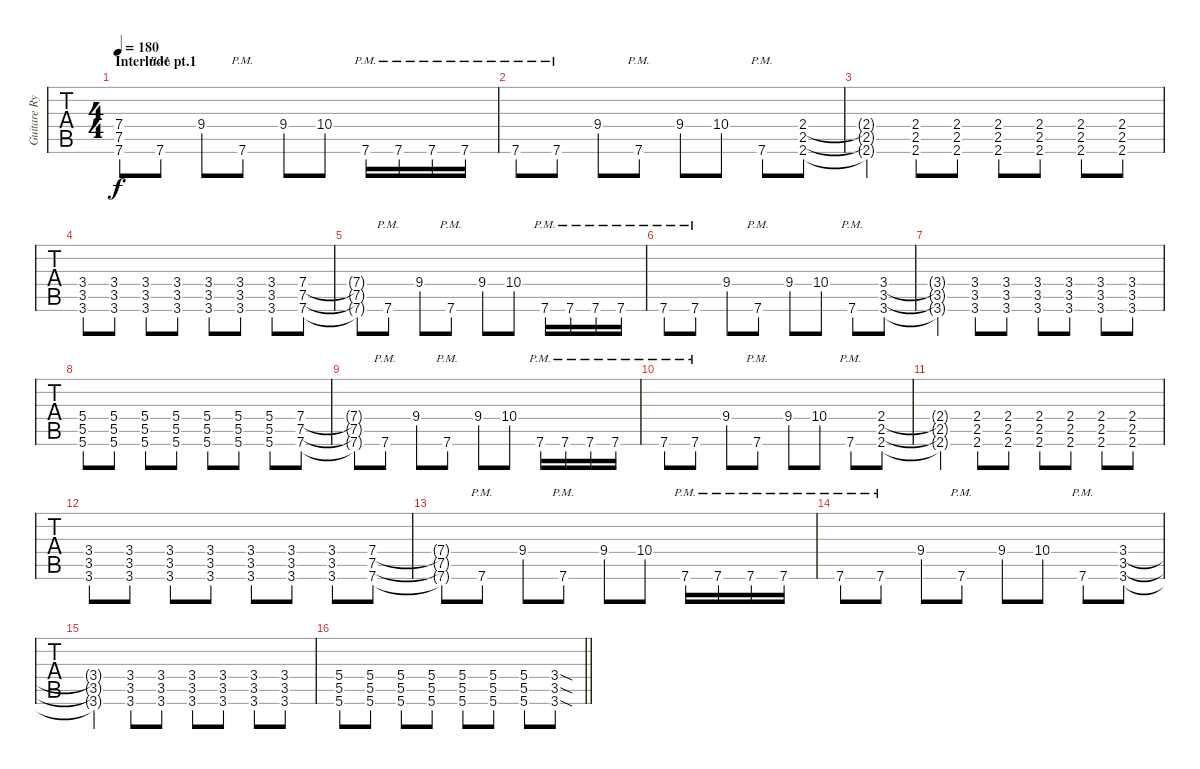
\track ("Guitare Rythm 1" "Guitare Ry") {instrument distortionguitar}
\staff {tabs}
\tuning (D4 A3 F3 C3 G2 C2) {hide}
\ts (4 4)
\section ("" "Interlude pt.1")
\tempo 180
\clef g2
\ks c
(7.4{t} 7.5{t} 7.6{t}).8{dy f} 7.6{pm}.8 9.4.8 7.6{pm}.8 9.4.8 10.4.8 7.6{pm}.16 7.6{pm}.16 7.6{pm}.16 7.6{pm}.16 |
7.6{pm}.8 7.6{pm}.8 9.4.8 7.6{pm}.8 9.4.8 10.4.8 7.6{pm}.8 (2.4 2.5 2.6).8 |
(2.4{t} 2.5{t} 2.6{t}).4 (2.4 2.5 2.6).8 (2.4 2.5 2.6).8 (2.4 2.5 2.6).8 (2.4 2.5 2.6).8 (2.4 2.5 2.6).8 (2.4 2.5 2.6).8 |
(3.4 3.5 3.6).8 (3.4 3.5 3.6).8 (3.4 3.5 3.6).8 (3.4 3.5 3.6).8 (3.4 3.5 3.6).8 (3.4 3.5 3.6).8 (3.4 3.5 3.6).8 (7.4 7.5 7.6).8 |
(7.4{t} 7.5{t} 7.6{t}).8 7.6{pm}.8 9.4.8 7.6{pm}.8 9.4.8 10.4.8 7.6{pm}.16 7.6{pm}.16 7.6{pm}.16 7.6{pm}.16 |
7.6{pm}.8 7.6{pm}.8 9.4.8 7.6{pm}.8 9.4.8 10.4.8 7.6{pm}.8 (3.4 3.5 3.6).8 |
(3.4{t} 3.5{t} 3.6{t}).4 (3.4 3.5 3.6).8 (3.4 3.5 3.6).8 (3.4 3.5 3.6).8 (3.4 3.5 3.6).8 (3.4 3.5 3.6).8 (3.4 3.5 3.6).8 |
(5.4 5.5 5.6).8 (5.4 5.5 5.6).8 (5.4 5.5 5.6).8 (5.4 5.5 5.6).8 (5.4 5.5 5.6).8 (5.4 5.5 5.6).8 (5.4 5.5 5.6).8 (7.4 7.5 7.6).8 |
(7.4{t} 7.5{t} 7.6{t}).8 7.6{pm}.8 9.4.8 7.6{pm}.8 9.4.8 10.4.8 7.6{pm}.16 7.6{pm}.16 7.6{pm}.16 7.6{pm}.16 |
7.6{pm}.8 7.6{pm}.8 9.4.8 7.6{pm}.8 9.4.8 10.4.8 7.6{pm}.8 (2.4 2.5 2.6).8 |
(2.4{t} 2.5{t} 2.6{t}).4 (2.4 2.5 2.6).8 (2.4 2.5 2.6).8 (2.4 2.5 2.6).8 (2.4 2.5 2.6).8 (2.4 2.5 2.6).8 (2.4 2.5 2.6).8 |
(3.4 3.5 3.6).8 (3.4 3.5 3.6).8 (3.4 3.5 3.6).8 (3.4 3.5 3.6).8 (3.4 3.5 3.6).8 (3.4 3.5 3.6).8 (3.4 3.5 3.6).8 (7.4 7.5 7.6).8 |
(7.4{t} 7.5{t} 7.6{t}).8 7.6{pm}.8 9.4.8 7.6{pm}.8 9.4.8 10.4.8 7.6{pm}.16 7.6{pm}.16 7.6{pm}.16 7.6{pm}.16 |
7.6{pm}.8 7.6{pm}.8 9.4.8 7.6{pm}.8 9.4.8 10.4.8 7.6{pm}.8 (3.4 3.5 3.6).8 |
(3.4{t} 3.5{t} 3.6{t}).4 (3.4 3.5 3.6).8 (3.4 3.5 3.6).8 (3.4 3.5 3.6).8 (3.4 3.5 3.6).8 (3.4 3.5 3.6).8 (3.4 3.5 3.6).8 |
\barLineRight lightlight
(5.4 5.5 5.6).8 (5.4 5.5 5.6).8 (5.4 5.5 5.6).8 (5.4 5.5 5.6).8 (5.4 5.5 5.6).8 (5.4 5.5 5.6).8 (5.4 5.5 5.6).8 (3.4{sod} 3.5{sod} 3.6{sod}).8
